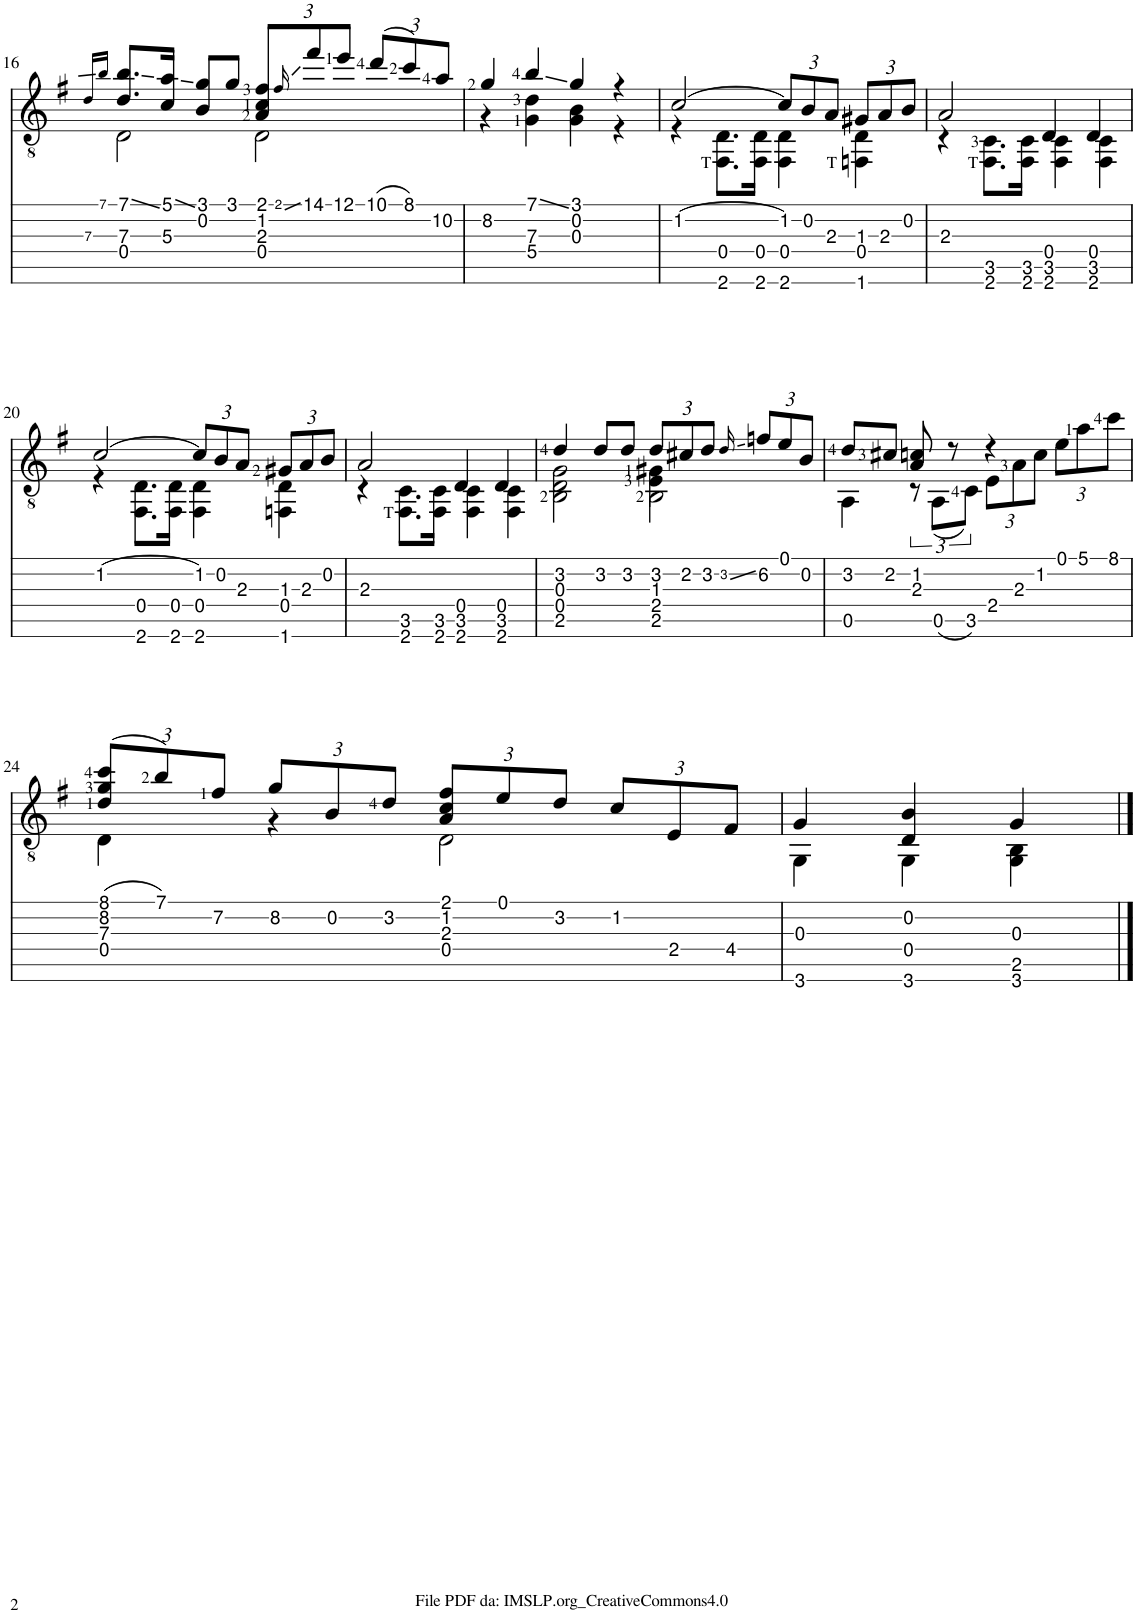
**kern	**kern
*part1	*part1
*staff2	*staff1
*I"Guitar	*
*I'Guit.	*
!!LO:PB:g=z
*	*clefGv2
*k[f#]	*k[f#]
*M4/4	*M4/4
*met(c)	*met(c)
=16	=16
qd	16qd/LL
qb	16qb/JJ
*^	*^
8.d\ 8.b\L	2D	8.d/ 8.b/L	2D\
16c\ 16a\Jk	.	16c/ 16a/Jk	.
8B\ 8g\L	.	8B/ 8g/L	.
8gJ	.	8g/J	.
*Xbrackettup	*	*Xbrackettup	*
12A\ 12c\ 12f#\L	2D	12A/ 12c/ 12f#/L	2D\
qf#	.	16qf#/	.
12ff#	.	12ff#/	.
12eeJ	.	12ee/J	.
12ddL	.	(12dd/L	.
12cc	.	12cc/)	.
12aJ	.	12a/J	.
=17	=17	=17	=17
4g	4r	4g/	4r
4b	4G 4d	4b/	4G\ 4d\
4g	4G 4B	4g/	4G\ 4B\
4r	4r	4r	4r
=18	=18	=18	=18
[2c	4r	[2c/	4r
.	8.FF#\ 8.D\L	.	8.FF#\ 8.D\L
.	16FF#\ 16D\Jk	.	16FF#\ 16D\Jk
12cL]	4FF# 4D	12c/L]	4FF#\ 4D\
12B	.	12B/	.
12AJ	.	12A/J	.
12G#L	4FF 4D	12G#X/L	4FFn\ 4D\
12A	.	12A/	.
12BJ	.	12B/J	.
=19	=19	=19	=19
2A	4r	2A/	4r
.	8.FF#\ 8.C\L	.	8.FF#\ 8.C\L
.	16FF#\ 16C\Jk	.	16FF#\ 16C\Jk
4D	4FF# 4C	4D/	4FF#\ 4C\
4D	4FF# 4C	4D/	4FF#\ 4C\
!!LO:LB:g=z	!!
=20	=20	=20	=20
[2c	4r	[2c/	4r
.	8.FF#\ 8.D\L	.	8.FF#\ 8.D\L
.	16FF#\ 16D\Jk	.	16FF#\ 16D\Jk
12cL]	4FF# 4D	12c/L]	4FF#\ 4D\
12B	.	12B/	.
12AJ	.	12A/J	.
12G#L	4FF 4D	12G#X/L	4FFn\ 4D\
12A	.	12A/	.
12BJ	.	12B/J	.
=21	=21	=21	=21
2A	4r	2A/	4r
.	8.FF#\ 8.C\L	.	8.FF#\ 8.C\L
.	16FF#\ 16C\Jk	.	16FF#\ 16C\Jk
4D	4FF# 4C	4D/	4FF#\ 4C\
4D	4FF# 4C	4D/	4FF#\ 4C\
=22	=22	=22	=22
*	*^	*	*^
4d	2BB 2D 2G	2ryy	4d/	2BB\ 2D\ 2G\	2ryy
8dL	.	.	8d/L	.	.
8dJ	.	.	8d/J	.	.
12dL	2BB	4E 4G#	12d/L	2BB\	4E\ 4G#X\
12c#	.	.	12c#X/	.	.
12dJ	.	.	12d/J	.	.
qd	.	.	16qd/	.	.
12fL	.	4ryy	12fn/L	.	4ryy
12e	.	.	12e/	.	.
12BJ	.	.	12B/J	.	.
*	*v	*v	*	*	*
*	*	*	*v	*v
=23	=23	=23	=23
8dL	4AA	8d/L	4AA\
8c#J	.	8c#X/J	.
*	*	*	*brackettup
8A 8c	12r	8A/ 8cn/	12r
.	12AAL	.	(12AA\L
8r	.	8r	.
.	12CJ	.	12C\J)
*	*	*	*Xbrackettup
4r	12EL	4r	12E\L
.	12A	.	12A\
.	12cJ	.	12c\J
12eL	4ryy	12e\L	4ryy
12a	.	12a\	.
12ccJ	.	12cc\J	.
!!LO:LB:g=z	!!
=24	=24	=24	=24
12d\ 12g\ 12cc\L	4D	(12d/ 12g/ 12cc/L	4D\
12b	.	12b/)	.
12f#J	.	12f#/J	.
12gL	4r	12g/L	4r
12B	.	12B/	.
12dJ	.	12d/J	.
12A\ 12c\ 12f#\L	2D	12A/ 12c/ 12f#/L	2D\
12e	.	12e/	.
12dJ	.	12d/J	.
12cL	.	12c/L	.
12E	.	12E/	.
12F#J	.	12F#/J	.
=25	=25	=25	=25
4G	4GG	4G/	4GG\
4D 4B	4GG	4D/ 4B/	4GG\
4G	4GG 4BB	4G/	4GG\ 4BB\
*v	*v	*	*
*	*v	*v
==	==
*-	*-
